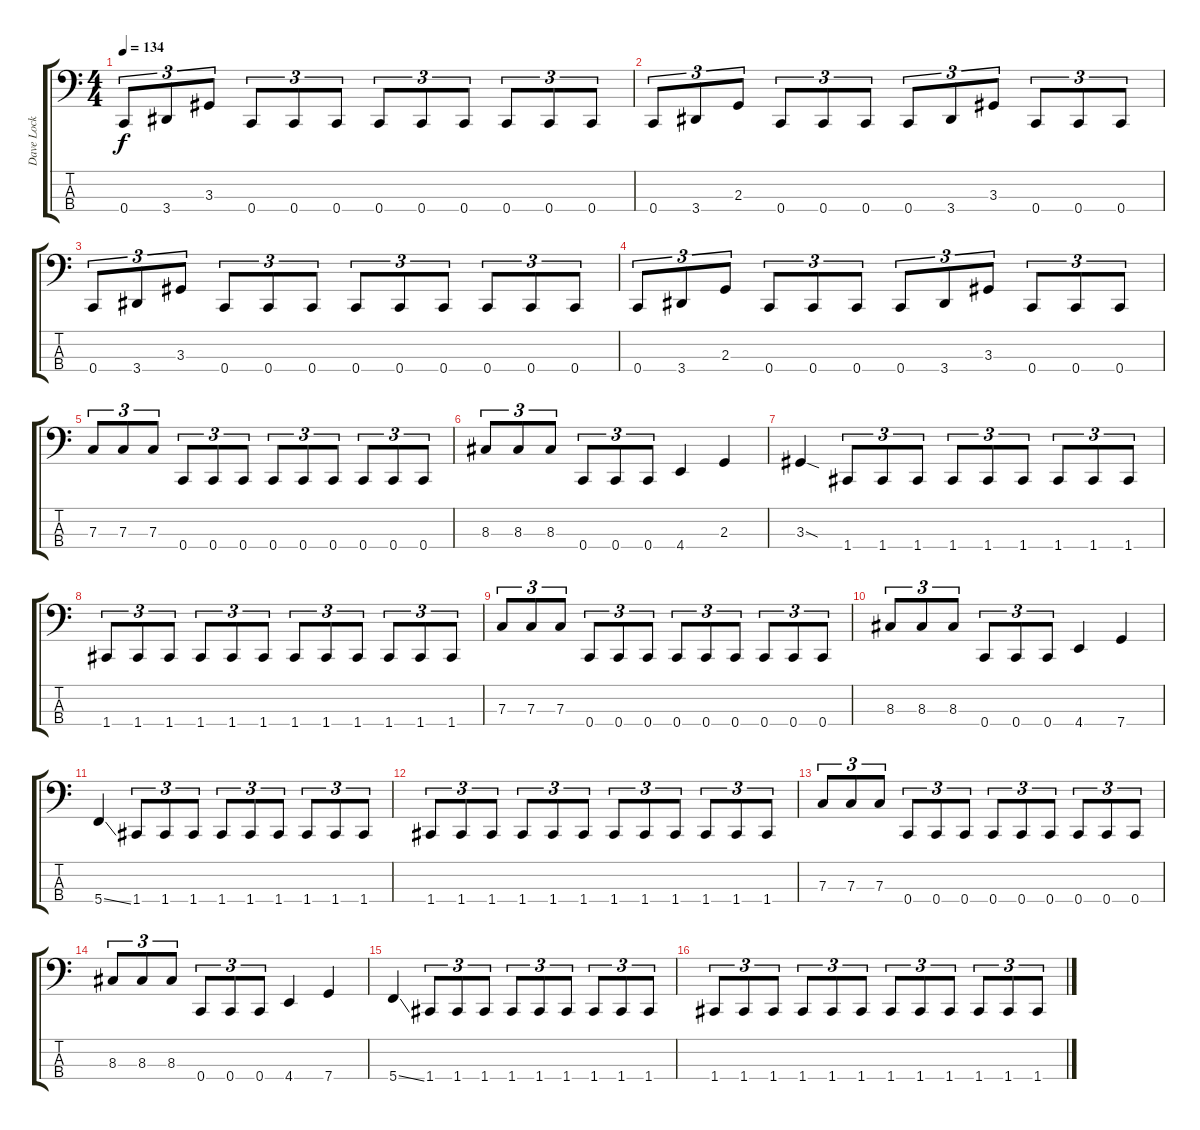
\track ("Dave Lock (Bass)" "Dave Lock ") {instrument electricbassfinger}
\staff {score tabs}
\tuning (Eb2 Bb1 F1 C1) {hide}
\ts (4 4)
\tempo 134
\clef f4
\ks c
0.4.8{tu (3 2) dy f} 3.4.8{tu (3 2)} 3.3.8{tu (3 2)} 0.4.8{tu (3 2)} 0.4.8{tu (3 2)} 0.4.8{tu (3 2)} 0.4.8{tu (3 2)} 0.4.8{tu (3 2)} 0.4.8{tu (3 2)} 0.4.8{tu (3 2)} 0.4.8{tu (3 2)} 0.4.8{tu (3 2)} |
0.4.8{tu (3 2)} 3.4.8{tu (3 2)} 2.3.8{tu (3 2)} 0.4.8{tu (3 2)} 0.4.8{tu (3 2)} 0.4.8{tu (3 2)} 0.4.8{tu (3 2)} 3.4.8{tu (3 2)} 3.3.8{tu (3 2)} 0.4.8{tu (3 2)} 0.4.8{tu (3 2)} 0.4.8{tu (3 2)} |
0.4.8{tu (3 2)} 3.4.8{tu (3 2)} 3.3.8{tu (3 2)} 0.4.8{tu (3 2)} 0.4.8{tu (3 2)} 0.4.8{tu (3 2)} 0.4.8{tu (3 2)} 0.4.8{tu (3 2)} 0.4.8{tu (3 2)} 0.4.8{tu (3 2)} 0.4.8{tu (3 2)} 0.4.8{tu (3 2)} |
0.4.8{tu (3 2)} 3.4.8{tu (3 2)} 2.3.8{tu (3 2)} 0.4.8{tu (3 2)} 0.4.8{tu (3 2)} 0.4.8{tu (3 2)} 0.4.8{tu (3 2)} 3.4.8{tu (3 2)} 3.3.8{tu (3 2)} 0.4.8{tu (3 2)} 0.4.8{tu (3 2)} 0.4.8{tu (3 2)} |
7.3.8{tu (3 2)} 7.3.8{tu (3 2)} 7.3.8{tu (3 2)} 0.4.8{tu (3 2)} 0.4.8{tu (3 2)} 0.4.8{tu (3 2)} 0.4.8{tu (3 2)} 0.4.8{tu (3 2)} 0.4.8{tu (3 2)} 0.4.8{tu (3 2)} 0.4.8{tu (3 2)} 0.4.8{tu (3 2)} |
8.3.8{tu (3 2)} 8.3.8{tu (3 2)} 8.3.8{tu (3 2)} 0.4.8{tu (3 2)} 0.4.8{tu (3 2)} 0.4.8{tu (3 2)} 4.4.4 2.3.4 |
3.3{sod}.4 1.4.8{tu (3 2)} 1.4.8{tu (3 2)} 1.4.8{tu (3 2)} 1.4.8{tu (3 2)} 1.4.8{tu (3 2)} 1.4.8{tu (3 2)} 1.4.8{tu (3 2)} 1.4.8{tu (3 2)} 1.4.8{tu (3 2)} |
1.4.8{tu (3 2)} 1.4.8{tu (3 2)} 1.4.8{tu (3 2)} 1.4.8{tu (3 2)} 1.4.8{tu (3 2)} 1.4.8{tu (3 2)} 1.4.8{tu (3 2)} 1.4.8{tu (3 2)} 1.4.8{tu (3 2)} 1.4.8{tu (3 2)} 1.4.8{tu (3 2)} 1.4.8{tu (3 2)} |
7.3.8{tu (3 2)} 7.3.8{tu (3 2)} 7.3.8{tu (3 2)} 0.4.8{tu (3 2)} 0.4.8{tu (3 2)} 0.4.8{tu (3 2)} 0.4.8{tu (3 2)} 0.4.8{tu (3 2)} 0.4.8{tu (3 2)} 0.4.8{tu (3 2)} 0.4.8{tu (3 2)} 0.4.8{tu (3 2)} |
8.3.8{tu (3 2)} 8.3.8{tu (3 2)} 8.3.8{tu (3 2)} 0.4.8{tu (3 2)} 0.4.8{tu (3 2)} 0.4.8{tu (3 2)} 4.4.4 7.4.4 |
5.4{ss}.4 1.4.8{tu (3 2)} 1.4.8{tu (3 2)} 1.4.8{tu (3 2)} 1.4.8{tu (3 2)} 1.4.8{tu (3 2)} 1.4.8{tu (3 2)} 1.4.8{tu (3 2)} 1.4.8{tu (3 2)} 1.4.8{tu (3 2)} |
1.4.8{tu (3 2)} 1.4.8{tu (3 2)} 1.4.8{tu (3 2)} 1.4.8{tu (3 2)} 1.4.8{tu (3 2)} 1.4.8{tu (3 2)} 1.4.8{tu (3 2)} 1.4.8{tu (3 2)} 1.4.8{tu (3 2)} 1.4.8{tu (3 2)} 1.4.8{tu (3 2)} 1.4.8{tu (3 2)} |
7.3.8{tu (3 2)} 7.3.8{tu (3 2)} 7.3.8{tu (3 2)} 0.4.8{tu (3 2)} 0.4.8{tu (3 2)} 0.4.8{tu (3 2)} 0.4.8{tu (3 2)} 0.4.8{tu (3 2)} 0.4.8{tu (3 2)} 0.4.8{tu (3 2)} 0.4.8{tu (3 2)} 0.4.8{tu (3 2)} |
8.3.8{tu (3 2)} 8.3.8{tu (3 2)} 8.3.8{tu (3 2)} 0.4.8{tu (3 2)} 0.4.8{tu (3 2)} 0.4.8{tu (3 2)} 4.4.4 7.4.4 |
5.4{ss}.4 1.4.8{tu (3 2)} 1.4.8{tu (3 2)} 1.4.8{tu (3 2)} 1.4.8{tu (3 2)} 1.4.8{tu (3 2)} 1.4.8{tu (3 2)} 1.4.8{tu (3 2)} 1.4.8{tu (3 2)} 1.4.8{tu (3 2)} |
1.4.8{tu (3 2)} 1.4.8{tu (3 2)} 1.4.8{tu (3 2)} 1.4.8{tu (3 2)} 1.4.8{tu (3 2)} 1.4.8{tu (3 2)} 1.4.8{tu (3 2)} 1.4.8{tu (3 2)} 1.4.8{tu (3 2)} 1.4.8{tu (3 2)} 1.4.8{tu (3 2)} 1.4.8{tu (3 2)}
